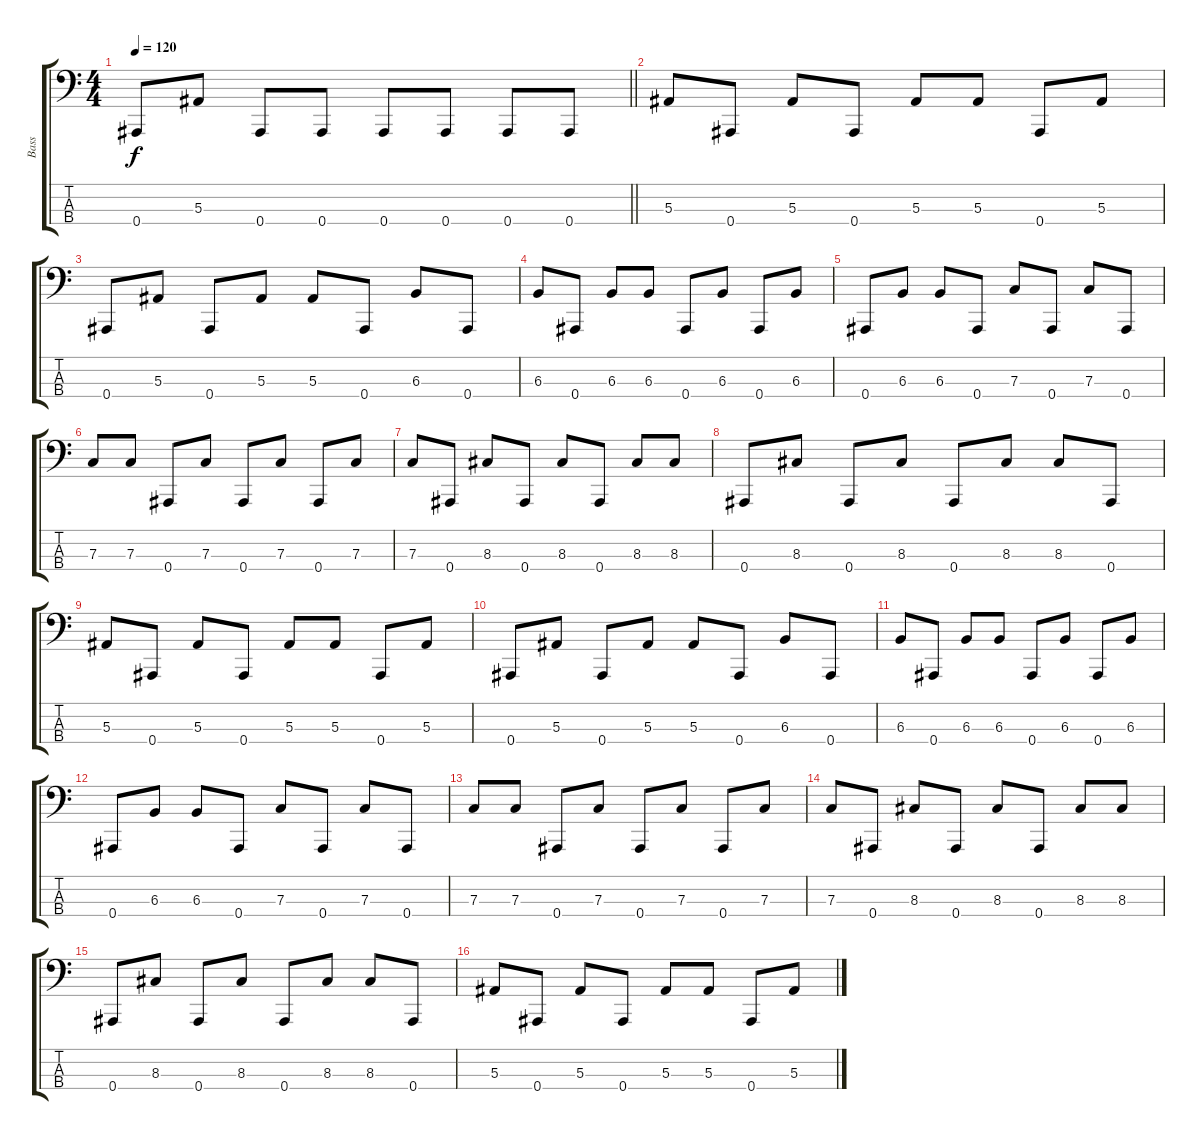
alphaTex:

\track ("Bass" "Bass") {instrument electricbassfinger}
\staff {score tabs}
\tuning (F2 Bb1 F1 Bb0) {hide}
\ts (4 4)
\tempo 120
\clef f4
\barLineRight lightlight
\ks c
0.4.8{dy f} 5.3.8 0.4.8 0.4.8 0.4.8 0.4.8 0.4.8 0.4.8 |
5.3.8 0.4.8 5.3.8 0.4.8 5.3.8 5.3.8 0.4.8 5.3.8 |
0.4.8 5.3.8 0.4.8 5.3.8 5.3.8 0.4.8 6.3.8 0.4.8 |
6.3.8 0.4.8 6.3.8 6.3.8 0.4.8 6.3.8 0.4.8 6.3.8 |
0.4.8 6.3.8 6.3.8 0.4.8 7.3.8 0.4.8 7.3.8 0.4.8 |
7.3.8 7.3.8 0.4.8 7.3.8 0.4.8 7.3.8 0.4.8 7.3.8 |
7.3.8 0.4.8 8.3.8 0.4.8 8.3.8 0.4.8 8.3.8 8.3.8 |
0.4.8 8.3.8 0.4.8 8.3.8 0.4.8 8.3.8 8.3.8 0.4.8 |
5.3.8 0.4.8 5.3.8 0.4.8 5.3.8 5.3.8 0.4.8 5.3.8 |
0.4.8 5.3.8 0.4.8 5.3.8 5.3.8 0.4.8 6.3.8 0.4.8 |
6.3.8 0.4.8 6.3.8 6.3.8 0.4.8 6.3.8 0.4.8 6.3.8 |
0.4.8 6.3.8 6.3.8 0.4.8 7.3.8 0.4.8 7.3.8 0.4.8 |
7.3.8 7.3.8 0.4.8 7.3.8 0.4.8 7.3.8 0.4.8 7.3.8 |
7.3.8 0.4.8 8.3.8 0.4.8 8.3.8 0.4.8 8.3.8 8.3.8 |
0.4.8 8.3.8 0.4.8 8.3.8 0.4.8 8.3.8 8.3.8 0.4.8 |
5.3.8 0.4.8 5.3.8 0.4.8 5.3.8 5.3.8 0.4.8 5.3.8
